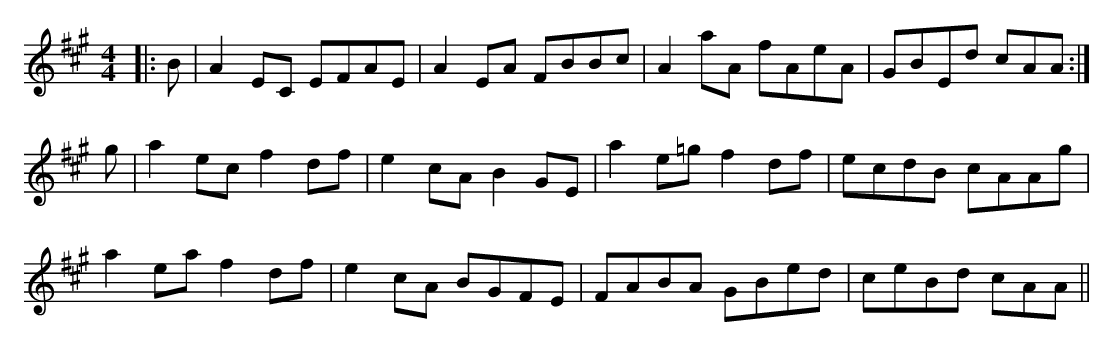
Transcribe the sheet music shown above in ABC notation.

X:1
M:4/4
K:A
|:B|A2 EC EFAE|A2 EA FBBc|A2 aA fAeA|GBEd cAA:|
g|a2 ec f2 df|e2 cA B2 GE|a2 e=g f2 df|ecdB cAAg|
a2 ea f2 df|e2 cA BGFE|FABA GBed|ceBd cAA||
